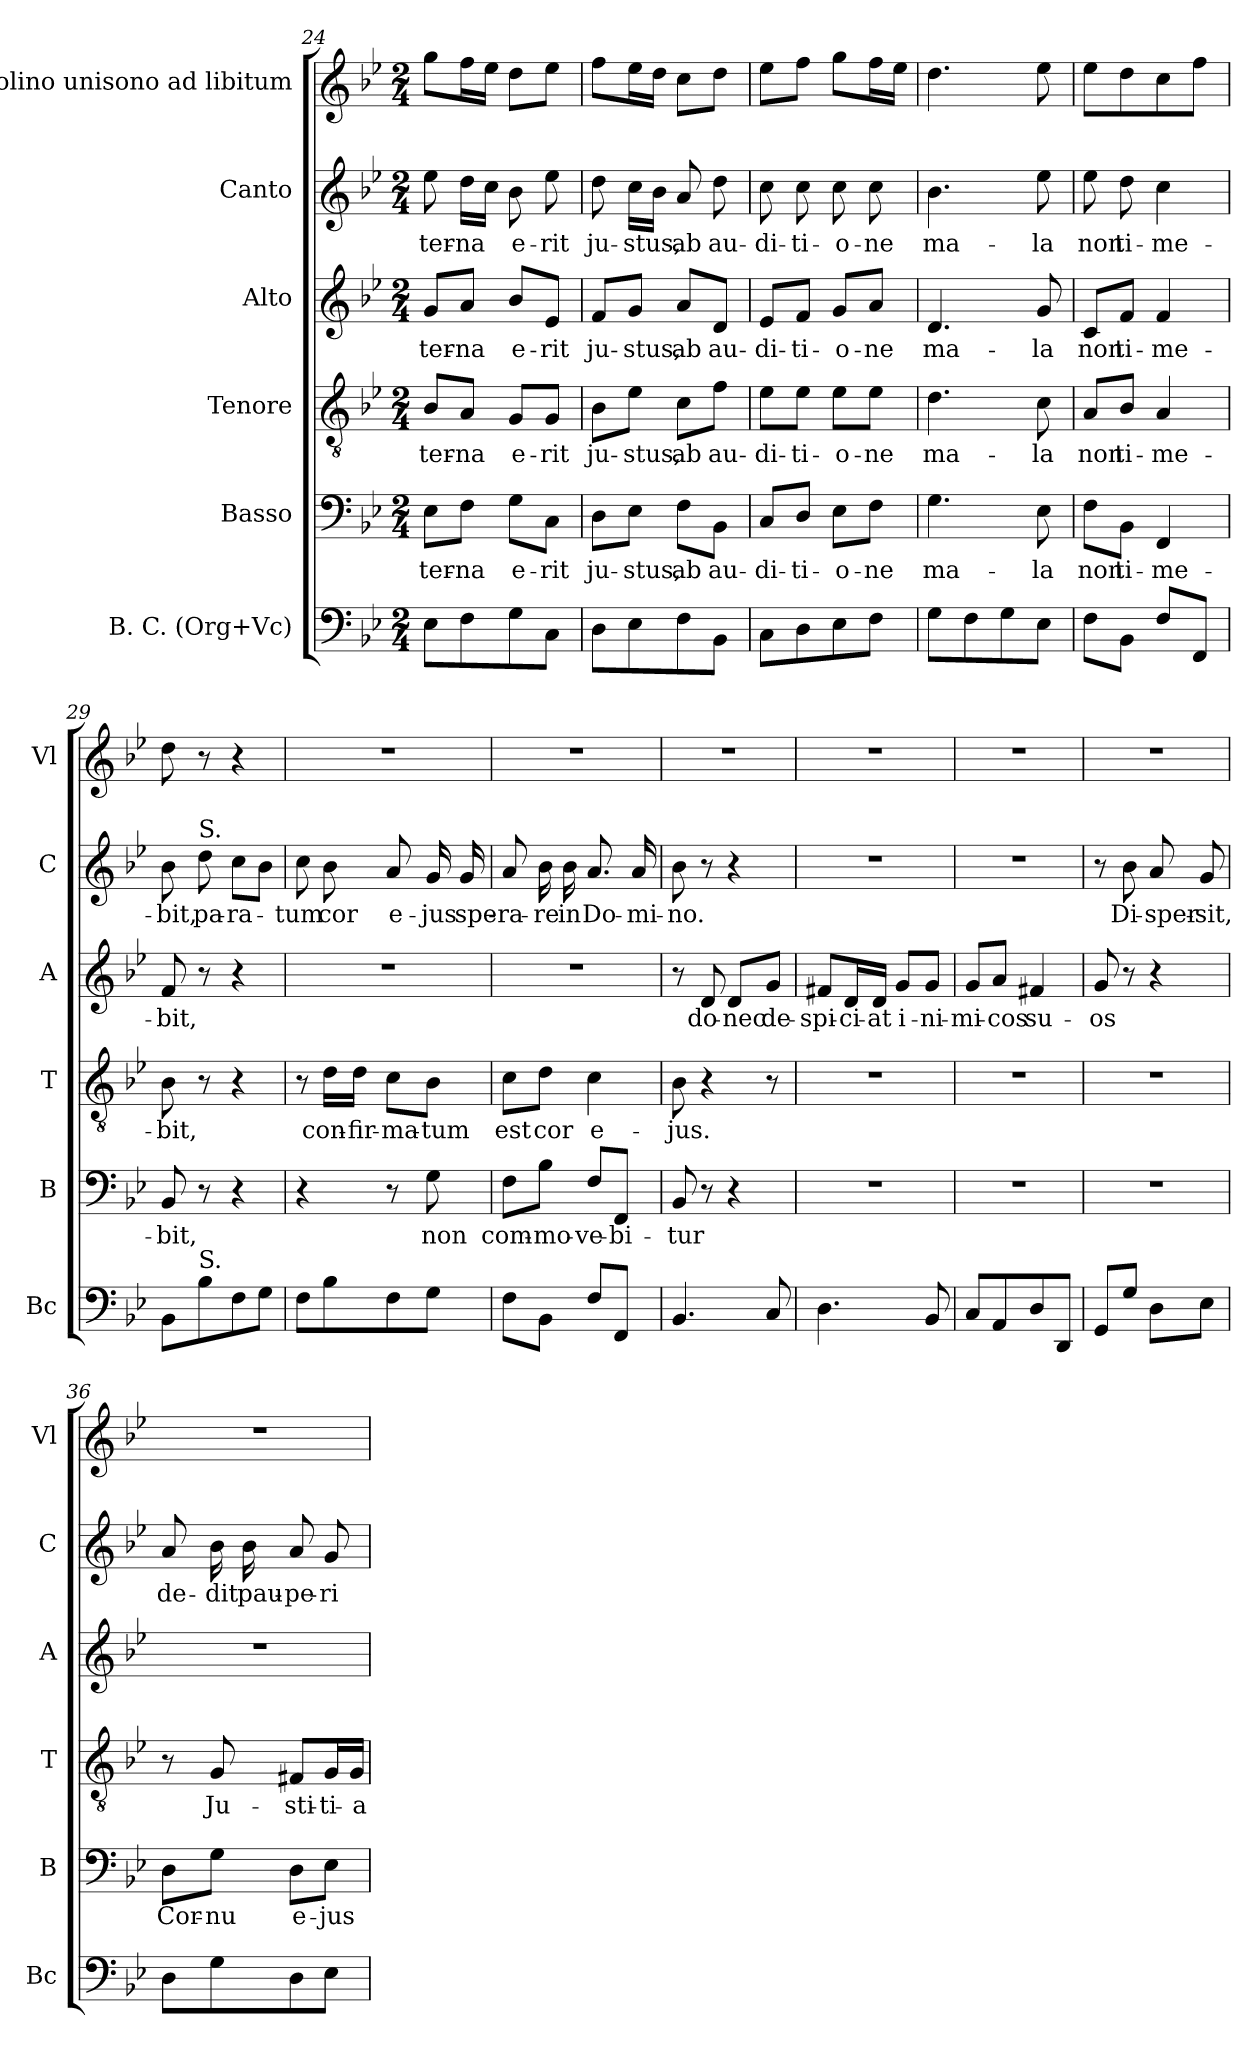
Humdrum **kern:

**kern	**kern	**text	**kern	**text	**kern	**text	**kern	**text	**kern
*part6	*part5	*part5	*part4	*part4	*part3	*part3	*part2	*part2	*part1
*staff6	*staff5	*staff5	*staff4	*staff4	*staff3	*staff3	*staff2	*staff2	*staff1
*I"B. C. (Org+Vc)	*I"Basso	*	*I"Tenore	*	*I"Alto	*	*I"Canto	*	*I"Violino unisono ad libitum
*I'Bc	*I'B	*	*I'T	*	*I'A	*	*I'C	*	*I'Vl
*clefF4	*clefF4	*	*clefGv2	*	*clefG2	*	*clefG2	*	*clefG2
*k[b-e-]	*k[b-e-]	*	*k[b-e-]	*	*k[b-e-]	*	*k[b-e-]	*	*k[b-e-]
*M2/4	*M2/4	*	*M2/4	*	*M2/4	*	*M2/4	*	*M2/4
=24	=24	=24	=24	=24	=24	=24	=24	=24	=24
!	!	!LO:LY:b	!	!LO:LY:b	!	!LO:LY:b	!	!LO:LY:b	!
8E-\L	8E-\L	-ter-	8B-/L	-ter-	8g/L	-ter-	8ee-\	-ter-	8gg\L
!	!	!LO:LY:b	!	!LO:LY:b	!	!LO:LY:b	!	!LO:LY:b	!
8F\	8F\J	-na	8A/J	-na	8a/J	-na	16dd\LL	-na	16ff\L
.	.	.	.	.	.	.	16cc\JJ	.	16ee-\JJ
!	!	!LO:LY:b	!	!LO:LY:b	!	!LO:LY:b	!	!LO:LY:b	!
8G\	8G\L	e-	8G/L	e-	8b-/L	e-	8b-\	e-	8dd\L
!	!	!LO:LY:b	!	!LO:LY:b	!	!LO:LY:b	!	!LO:LY:b	!
8C\J	8C\J	-rit	8G/J	-rit	8e-/J	-rit	8ee-\	-rit	8ee-\J
=25	=25	=25	=25	=25	=25	=25	=25	=25	=25
!	!	!LO:LY:b	!	!LO:LY:b	!	!LO:LY:b	!	!LO:LY:b	!
8D\L	8D\L	ju-	8B-\L	ju-	8f/L	ju-	8dd\	ju-	8ff\L
!	!	!LO:LY:b	!	!LO:LY:b	!	!LO:LY:b	!	!LO:LY:b	!
8E-\	8E-\J	-stus,	8e-\J	-stus,	8g/J	-stus,	16cc\LL	-stus,	16ee-\L
.	.	.	.	.	.	.	16b-\JJ	.	16dd\JJ
!	!	!LO:LY:b	!	!LO:LY:b	!	!LO:LY:b	!	!LO:LY:b	!
8F\	8F\L	ab	8c\L	ab	8a/L	ab	8a/	ab	8cc\L
!	!	!LO:LY:b	!	!LO:LY:b	!	!LO:LY:b	!	!LO:LY:b	!
8BB-\J	8BB-\J	au-	8f\J	au-	8d/J	au-	8dd\	au-	8dd\J
!!LO:LB:g=z
=26	=26	=26	=26	=26	=26	=26	=26	=26	=26
!	!	!LO:LY:b	!	!LO:LY:b	!	!LO:LY:b	!	!LO:LY:b	!
8C\L	8C/L	-di-	8e-\L	-di-	8e-/L	-di-	8cc\	-di-	8ee-\L
!	!	!LO:LY:b	!	!LO:LY:b	!	!LO:LY:b	!	!LO:LY:b	!
8D\	8D/J	-ti-	8e-\J	-ti-	8f/J	-ti-	8cc\	-ti-	8ff\J
!	!	!LO:LY:b	!	!LO:LY:b	!	!LO:LY:b	!	!LO:LY:b	!
8E-\	8E-\L	-o-	8e-\L	-o-	8g/L	-o-	8cc\	-o-	8gg\L
!	!	!LO:LY:b	!	!LO:LY:b	!	!LO:LY:b	!	!LO:LY:b	!
8F\J	8F\J	-ne	8e-\J	-ne	8a/J	-ne	8cc\	-ne	16ff\L
.	.	.	.	.	.	.	.	.	16ee-\JJ
=27	=27	=27	=27	=27	=27	=27	=27	=27	=27
!	!	!LO:LY:b	!	!LO:LY:b	!	!LO:LY:b	!	!LO:LY:b	!
8G\L	4.G\	ma-	4.d\	ma-	4.d/	ma-	4.b-\	ma-	4.dd\
8F\	.	.	.	.	.	.	.	.	.
8G\	.	.	.	.	.	.	.	.	.
!	!	!LO:LY:b	!	!LO:LY:b	!	!LO:LY:b	!	!LO:LY:b	!
8E-\J	8E-\	-la	8c\	-la	8g/	-la	8ee-\	-la	8ee-\
=28	=28	=28	=28	=28	=28	=28	=28	=28	=28
!	!	!LO:LY:b	!	!LO:LY:b	!	!LO:LY:b	!	!LO:LY:b	!
8F\L	8F\L	non	8A/L	non	8c/L	non	8ee-\	non	8ee-\L
!	!	!LO:LY:b	!	!LO:LY:b	!	!LO:LY:b	!	!LO:LY:b	!
8BB-\J	8BB-\J	ti-	8B-/J	ti-	8f/J	ti-	8dd\	ti-	8dd\
!	!	!LO:LY:b	!	!LO:LY:b	!	!LO:LY:b	!	!LO:LY:b	!
8F/L	4FF/	-me-	4A/	-me-	4f/	-me-	4cc\	-me-	8cc\
8FF/J	.	.	.	.	.	.	.	.	8ff\J
=29	=29	=29	=29	=29	=29	=29	=29	=29	=29
!	!	!LO:LY:b	!	!LO:LY:b	!	!LO:LY:b	!	!LO:LY:b	!
8BB-\L	8BB-/	-bit,	8B-\	-bit,	8f/	-bit,	8b-\	-bit,	8dd\
!	!	!	!	!	!	!	!LO:TX:a:t=S.	!	!
!LO:TX:a:t=S.	!	!	!	!	!	!	!	!	!
!	!	!	!	!	!	!	!	!LO:LY:b	!
8B-\	8r	.	8r	.	8r	.	8dd\	pa-	8r
!	!	!	!	!	!	!	!	!LO:LY:b	!
8F\	4r	.	4r	.	4r	.	8cc\L	-ra-	4r
8G\J	.	.	.	.	.	.	8b-\J	.	.
!!LO:PB:g=z
=30	=30	=30	=30	=30	=30	=30	=30	=30	=30
!	!	!	!	!	!	!	!	!LO:LY:b	!
8F\L	4r	.	8r	.	2r	.	8cc\	-tum	2r
!	!	!	!	!LO:LY:b	!	!	!	!LO:LY:b	!
8B-\	.	.	16d\LL	con-	.	.	8b-\	cor	.
!	!	!	!	!LO:LY:b	!	!	!	!	!
.	.	.	16d\JJ	-fir-	.	.	.	.	.
!	!	!	!	!LO:LY:b	!	!	!	!LO:LY:b	!
8F\	8r	.	8c\L	-ma-	.	.	8a/	e-	.
!	!	!LO:LY:b	!	!LO:LY:b	!	!	!	!LO:LY:b	!
8G\J	8G\	non	8B-\J	-tum	.	.	16g/	-jus	.
!	!	!	!	!	!	!	!	!LO:LY:b	!
.	.	.	.	.	.	.	16g/	spe-	.
=31	=31	=31	=31	=31	=31	=31	=31	=31	=31
!	!	!LO:LY:b	!	!LO:LY:b	!	!	!	!LO:LY:b	!
8F\L	8F\L	com-	8c\L	est	2r	.	8a/	-ra-	2r
!	!	!LO:LY:b	!	!LO:LY:b	!	!	!	!LO:LY:b	!
8BB-\J	8B-\J	-mo-	8d\J	cor	.	.	16b-\	-re	.
!	!	!	!	!	!	!	!	!LO:LY:b	!
.	.	.	.	.	.	.	16b-\	in	.
!	!	!LO:LY:b	!	!LO:LY:b	!	!	!	!LO:LY:b	!
8F/L	8F/L	-ve-	4c\	e-	.	.	8.a/	Do-	.
!	!	!LO:LY:b	!	!	!	!	!	!	!
8FF/J	8FF/J	-bi-	.	.	.	.	.	.	.
!	!	!	!	!	!	!	!	!LO:LY:b	!
.	.	.	.	.	.	.	16a/	-mi-	.
=32	=32	=32	=32	=32	=32	=32	=32	=32	=32
!	!	!LO:LY:b	!	!LO:LY:b	!	!	!	!LO:LY:b	!
4.BB-/	8BB-/	-tur	8B-\	-jus.	8r	.	8b-\	-no.	2r
!	!	!	!	!	!	!LO:LY:b	!	!	!
.	8r	.	4r	.	8d/	do-	8r	.	.
!	!	!	!	!	!	!LO:LY:b	!	!	!
.	4r	.	.	.	8d/L	-nec	4r	.	.
!	!	!	!	!	!	!LO:LY:b	!	!	!
8C/	.	.	8r	.	8g/J	de-	.	.	.
=33	=33	=33	=33	=33	=33	=33	=33	=33	=33
!	!	!	!	!	!	!LO:LY:b	!	!	!
4.D\	2r	.	2r	.	8f#X/L	-spi-	2r	.	2r
!	!	!	!	!	!	!LO:LY:b	!	!	!
.	.	.	.	.	16d/L	-ci-	.	.	.
!	!	!	!	!	!	!LO:LY:b	!	!	!
.	.	.	.	.	16d/JJ	-at	.	.	.
!	!	!	!	!	!	!LO:LY:b	!	!	!
.	.	.	.	.	8g/L	i-	.	.	.
!	!	!	!	!	!	!LO:LY:b	!	!	!
8BB-/	.	.	.	.	8g/J	-ni-	.	.	.
!!LO:LB:g=z
=34	=34	=34	=34	=34	=34	=34	=34	=34	=34
!	!	!	!	!	!	!LO:LY:b	!	!	!
8C/L	2r	.	2r	.	8g/L	-mi-	2r	.	2r
!	!	!	!	!	!	!LO:LY:b	!	!	!
8AA/	.	.	.	.	8a/J	-cos	.	.	.
!	!	!	!	!	!	!LO:LY:b	!	!	!
8D/	.	.	.	.	4f#X/	su-	.	.	.
8DD/J	.	.	.	.	.	.	.	.	.
=35	=35	=35	=35	=35	=35	=35	=35	=35	=35
!	!	!	!	!	!	!LO:LY:b	!	!	!
8GG/L	2r	.	2r	.	8g/	-os	8r	.	2r
!	!	!	!	!	!	!	!	!LO:LY:b	!
8G/J	.	.	.	.	8r	.	8b-\	Di-	.
!	!	!	!	!	!	!	!	!LO:LY:b	!
8D\L	.	.	.	.	4r	.	8a/	-sper-	.
!	!	!	!	!	!	!	!	!LO:LY:b	!
8E-\J	.	.	.	.	.	.	8g/	-sit,	.
=36	=36	=36	=36	=36	=36	=36	=36	=36	=36
!	!	!LO:LY:b	!	!	!	!	!	!LO:LY:b	!
8D\L	8D\L	Cor-	8r	.	2r	.	8a/	de-	2r
!	!	!LO:LY:b	!	!LO:LY:b	!	!	!	!LO:LY:b	!
8G\	8G\J	-nu	8G/	Ju-	.	.	16b-\	-dit	.
!	!	!	!	!	!	!	!	!LO:LY:b	!
.	.	.	.	.	.	.	16b-\	pau-	.
!	!	!LO:LY:b	!	!LO:LY:b	!	!	!	!LO:LY:b	!
8D\	8D\L	e-	8F#X/L	-sti-	.	.	8a/	-pe-	.
!	!	!LO:LY:b	!	!LO:LY:b	!	!	!	!LO:LY:b	!
8E-\J	8E-\J	-jus	16G/L	-ti-	.	.	8g/	-ri-	.
!	!	!	!	!LO:LY:b	!	!	!	!	!
.	.	.	16G/JJ	-a	.	.	.	.	.
=	=	=	=	=	=	=	=	=	=
*-	*-	*-	*-	*-	*-	*-	*-	*-	*-
